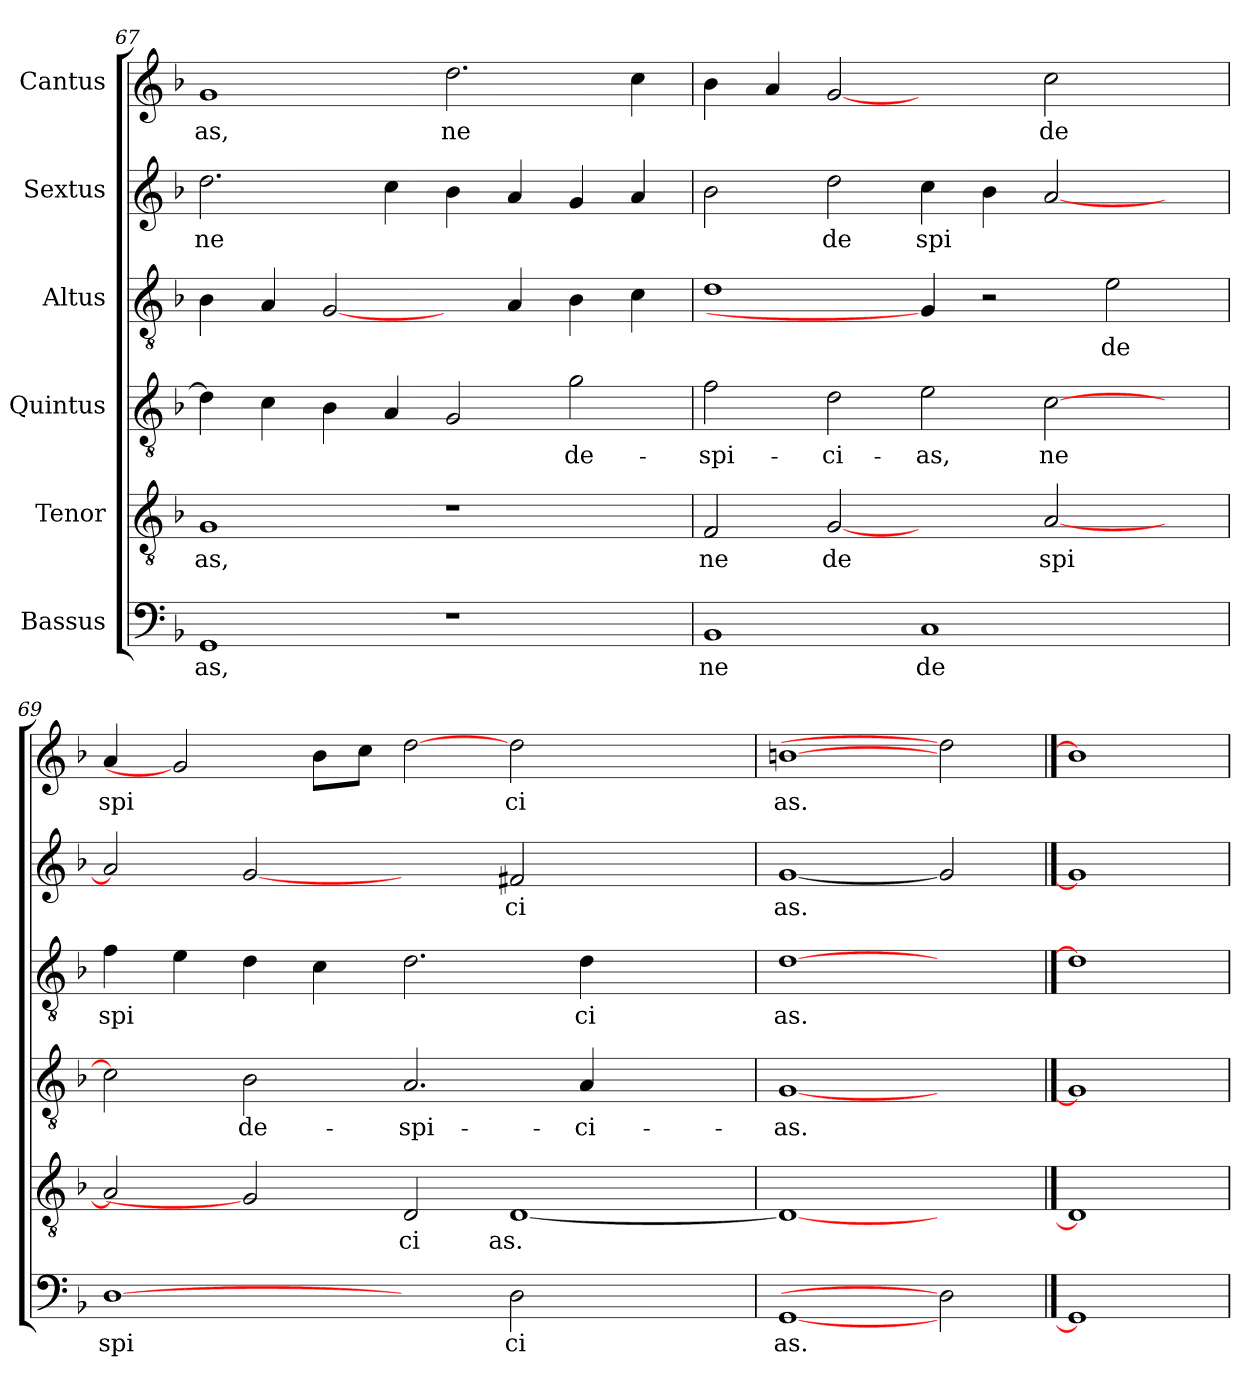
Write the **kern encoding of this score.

**kern	**text	**kern	**text	**kern	**text	**kern	**text	**kern	**text	**kern	**text
*part6	*part6	*part5	*part5	*part4	*part4	*part3	*part3	*part2	*part2	*part1	*part1
*staff6	*staff6	*staff5	*staff5	*staff4	*staff4	*staff3	*staff3	*staff2	*staff2	*staff1	*staff1
*I"Bassus	*	*I"Tenor	*	*I"Quintus	*	*I"Altus	*	*I"Sextus	*	*I"Cantus	*
*clefF4	*	*clefGv2	*	*clefGv2	*	*clefGv2	*	*clefG2	*	*clefG2	*
*k[b-]	*	*k[b-]	*	*k[b-]	*	*k[b-]	*	*k[b-]	*	*k[b-]	*
*F:	*	*F:	*	*F:	*	*F:	*	*F:	*	*F:	*
=67	=67	=67	=67	=67	=67	=67	=67	=67	=67	=67	=67
!	!LO:LY:b	!	!LO:LY:b	!	!	!	!	!	!LO:LY:b	!	!LO:LY:b
1GG	as,	1G	as,	4d\]	.	4B-\	.	2.dd\	ne	1g	as,
.	.	.	.	4c\	.	4A/	.	.	.	.	.
.	.	.	.	4B-\	.	[2G/	.	.	.	.	.
.	.	.	.	4A/	.	.	.	4cc\	.	.	.
!	!	!	!	!	!	!	!	!	!	!	!LO:LY:b
1r	.	1r	.	2G/	.	4ryy	.	4b-\	.	2.dd\	ne
.	.	.	.	.	.	4A/	.	4a/	.	.	.
!	!	!	!	!	!LO:LY:b	!	!	!	!	!	!
.	.	.	.	2g\	de-	4B-\	.	4g/	.	.	.
.	.	.	.	.	.	4c\	.	4a/	.	4cc\	.
=68	=68	=68	=68	=68	=68	=68	=68	=68	=68	=68	=68
!	!LO:LY:b	!	!LO:LY:b	!	!LO:LY:b	!	!	!	!	!	!
1BB-	ne	2F/	ne	2f\	-spi-	1d	.	2b-\	.	4b-\	.
.	.	.	.	.	.	.	.	.	.	4a/	.
!	!	!	!LO:LY:b	!	!LO:LY:b	!	!	!	!LO:LY:b	!	!
.	.	[2G	de	2d\	-ci-	.	.	2dd\	de	[2g	.
!	!LO:LY:b	!	!	!	!LO:LY:b	!	!	!	!LO:LY:b	!	!
1C	de	2ryy	.	2e\	-as,	4G/]	.	4cc\	spi	2ryy	.
.	.	.	.	.	.	2r	.	4b-\	.	.	.
!	!	!	!LO:LY:b	!	!LO:LY:b	!	!	!	!	!	!LO:LY:b
.	.	[<2A/	spi	[>2c\	ne	.	.	[<2a/	.	2cc\	de
!	!	!	!	!	!	!	!LO:LY:b	!	!	!	!
.	.	.	.	.	.	2e\	de	.	.	.	.
4ryy	.	4ryy	.	4ryy	.	.	.	4ryy	.	4ryy	.
=69	=69	=69	=69	=69	=69	=69	=69	=69	=69	=69	=69
!	!LO:LY:b	!	!	!	!	!	!LO:LY:b	!	!	!	!LO:LY:b
[1D	spi	2A/]	.	2c\]	.	4f\	spi	2a/]	.	4a/	spi
.	.	.	.	.	.	4e\	.	.	.	2g]	.
!	!	!	!	!	!LO:LY:b	!	!	!	!	!	!
.	.	2G]	.	2B-\	de-	4d\	.	[2g	.	.	.
.	.	.	.	.	.	4c\	.	.	.	8b-\L	.
.	.	.	.	.	.	.	.	.	.	8cc\J	.
!	!	!	!LO:LY:b	!	!LO:LY:b	!	!	!	!	!	!
2ryy	.	2D/	ci	2.A/	-spi-	2.d\	.	2ryy	.	[2dd	.
!	!LO:LY:b	!	!LO:LY:b	!	!	!	!	!	!LO:LY:b	!	!LO:LY:b
2D\	ci	[<1D	as.	.	.	.	.	2f#X/	ci	2dd\	ci
!	!	!	!	!	!LO:LY:b	!	!LO:LY:b	!	!	!	!
.	.	.	.	4A/	-ci-	4d\	ci	.	.	.	.
2ryy	.	.	.	2ryy	.	2ryy	.	2ryy	.	2ryy	.
=70	=70	=70	=70	=70	=70	=70	=70	=70	=70	=70	=70
!	!LO:LY:b	!	!	!	!LO:LY:b	!	!LO:LY:b	!	!LO:LY:b	!	!LO:LY:b
[1GG	as.	1D_	.	[1G	-as.	[1d	as.	[1g	as.	[1bn	as.
2D]	.	2ryy	.	2ryy	.	2ryy	.	2g]	.	2dd]	.
==71	==71	==71	==71	==71	==71	==71	==71	==71	==71	==71	==71
1GG]	.	1D]	.	1G]	.	1d]	.	1g]	.	1b]	.
=	=	=	=	=	=	=	=	=	=	=	=
*-	*-	*-	*-	*-	*-	*-	*-	*-	*-	*-	*-
